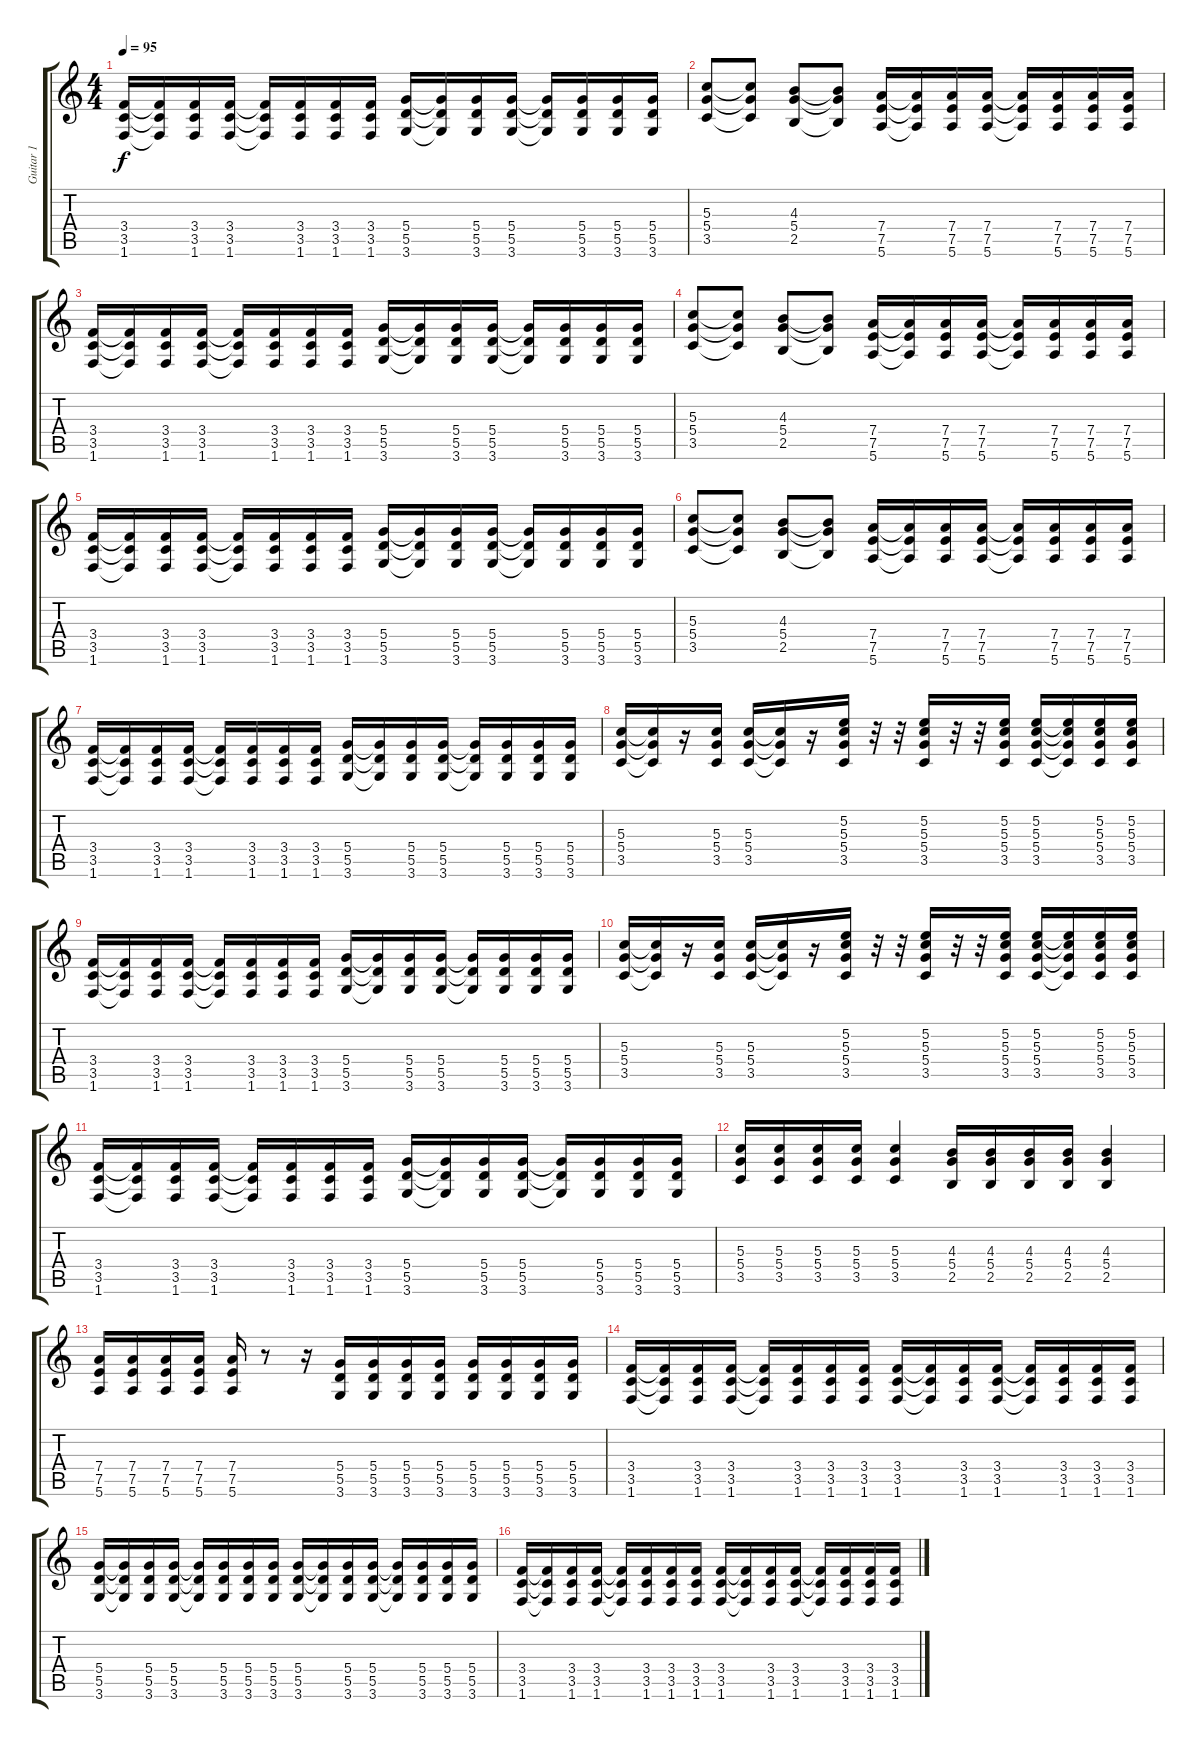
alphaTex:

\track ("Guitar 1" "Guitar 1") {instrument overdrivenguitar}
\staff {score tabs}
\tuning (E4 B3 G3 D3 A2 E2) {hide}
\ts (4 4)
\tempo 95
\clef g2
\ks c
(3.4 3.5 1.6).16{dy f} (3.4{t} 3.5{t} 1.6{t}).16 (3.4 3.5 1.6).16 (3.4 3.5 1.6).16 (3.4{t} 3.5{t} 1.6{t}).16 (3.4 3.5 1.6).16 (3.4 3.5 1.6).16 (3.4 3.5 1.6).16 (5.4 5.5 3.6).16 (5.4{t} 5.5{t} 3.6{t}).16 (5.4 5.5 3.6).16 (5.4 5.5 3.6).16 (5.4{t} 5.5{t} 3.6{t}).16 (5.4 5.5 3.6).16 (5.4 5.5 3.6).16 (5.4 5.5 3.6).16 |
(5.3 5.4 3.5).8 (5.3{t} 5.4{t} 3.5{t}).8 (4.3 5.4 2.5).8 (4.3{t} 5.4{t} 2.5{t}).8 (7.4 7.5 5.6).16 (7.4{t} 7.5{t} 5.6{t}).16 (7.4 7.5 5.6).16 (7.4 7.5 5.6).16 (7.4{t} 7.5{t} 5.6{t}).16 (7.4 7.5 5.6).16 (7.4 7.5 5.6).16 (7.4 7.5 5.6).16 |
(3.4 3.5 1.6).16 (3.4{t} 3.5{t} 1.6{t}).16 (3.4 3.5 1.6).16 (3.4 3.5 1.6).16 (3.4{t} 3.5{t} 1.6{t}).16 (3.4 3.5 1.6).16 (3.4 3.5 1.6).16 (3.4 3.5 1.6).16 (5.4 5.5 3.6).16 (5.4{t} 5.5{t} 3.6{t}).16 (5.4 5.5 3.6).16 (5.4 5.5 3.6).16 (5.4{t} 5.5{t} 3.6{t}).16 (5.4 5.5 3.6).16 (5.4 5.5 3.6).16 (5.4 5.5 3.6).16 |
(5.3 5.4 3.5).8 (5.3{t} 5.4{t} 3.5{t}).8 (4.3 5.4 2.5).8 (4.3{t} 5.4{t} 2.5{t}).8 (7.4 7.5 5.6).16 (7.4{t} 7.5{t} 5.6{t}).16 (7.4 7.5 5.6).16 (7.4 7.5 5.6).16 (7.4{t} 7.5{t} 5.6{t}).16 (7.4 7.5 5.6).16 (7.4 7.5 5.6).16 (7.4 7.5 5.6).16 |
(3.4 3.5 1.6).16 (3.4{t} 3.5{t} 1.6{t}).16 (3.4 3.5 1.6).16 (3.4 3.5 1.6).16 (3.4{t} 3.5{t} 1.6{t}).16 (3.4 3.5 1.6).16 (3.4 3.5 1.6).16 (3.4 3.5 1.6).16 (5.4 5.5 3.6).16 (5.4{t} 5.5{t} 3.6{t}).16 (5.4 5.5 3.6).16 (5.4 5.5 3.6).16 (5.4{t} 5.5{t} 3.6{t}).16 (5.4 5.5 3.6).16 (5.4 5.5 3.6).16 (5.4 5.5 3.6).16 |
(5.3 5.4 3.5).8 (5.3{t} 5.4{t} 3.5{t}).8 (4.3 5.4 2.5).8 (4.3{t} 5.4{t} 2.5{t}).8 (7.4 7.5 5.6).16 (7.4{t} 7.5{t} 5.6{t}).16 (7.4 7.5 5.6).16 (7.4 7.5 5.6).16 (7.4{t} 7.5{t} 5.6{t}).16 (7.4 7.5 5.6).16 (7.4 7.5 5.6).16 (7.4 7.5 5.6).16 |
(3.4 3.5 1.6).16 (3.4{t} 3.5{t} 1.6{t}).16 (3.4 3.5 1.6).16 (3.4 3.5 1.6).16 (3.4{t} 3.5{t} 1.6{t}).16 (3.4 3.5 1.6).16 (3.4 3.5 1.6).16 (3.4 3.5 1.6).16 (5.4 5.5 3.6).16 (5.4{t} 5.5{t} 3.6{t}).16 (5.4 5.5 3.6).16 (5.4 5.5 3.6).16 (5.4{t} 5.5{t} 3.6{t}).16 (5.4 5.5 3.6).16 (5.4 5.5 3.6).16 (5.4 5.5 3.6).16 |
(5.3 5.4 3.5).16 (5.3{t} 5.4{t} 3.5{t}).16 r.16 (5.3 5.4 3.5).16 (5.3 5.4 3.5).16 (5.3{t} 5.4{t} 3.5{t}).16 r.16 (5.2 5.3 5.4 3.5).16 r.32 r.32 (5.2 5.3 5.4 3.5).16 r.32 r.32 (5.2 5.3 5.4 3.5).16 (5.2 5.3 5.4 3.5).16 (5.2{t} 5.3{t} 5.4{t} 3.5{t}).16 (5.2 5.3 5.4 3.5).16 (5.2 5.3 5.4 3.5).16 |
(3.4 3.5 1.6).16 (3.4{t} 3.5{t} 1.6{t}).16 (3.4 3.5 1.6).16 (3.4 3.5 1.6).16 (3.4{t} 3.5{t} 1.6{t}).16 (3.4 3.5 1.6).16 (3.4 3.5 1.6).16 (3.4 3.5 1.6).16 (5.4 5.5 3.6).16 (5.4{t} 5.5{t} 3.6{t}).16 (5.4 5.5 3.6).16 (5.4 5.5 3.6).16 (5.4{t} 5.5{t} 3.6{t}).16 (5.4 5.5 3.6).16 (5.4 5.5 3.6).16 (5.4 5.5 3.6).16 |
(5.3 5.4 3.5).16 (5.3{t} 5.4{t} 3.5{t}).16 r.16 (5.3 5.4 3.5).16 (5.3 5.4 3.5).16 (5.3{t} 5.4{t} 3.5{t}).16 r.16 (5.2 5.3 5.4 3.5).16 r.32 r.32 (5.2 5.3 5.4 3.5).16 r.32 r.32 (5.2 5.3 5.4 3.5).16 (5.2 5.3 5.4 3.5).16 (5.2{t} 5.3{t} 5.4{t} 3.5{t}).16 (5.2 5.3 5.4 3.5).16 (5.2 5.3 5.4 3.5).16 |
(3.4 3.5 1.6).16 (3.4{t} 3.5{t} 1.6{t}).16 (3.4 3.5 1.6).16 (3.4 3.5 1.6).16 (3.4{t} 3.5{t} 1.6{t}).16 (3.4 3.5 1.6).16 (3.4 3.5 1.6).16 (3.4 3.5 1.6).16 (5.4 5.5 3.6).16 (5.4{t} 5.5{t} 3.6{t}).16 (5.4 5.5 3.6).16 (5.4 5.5 3.6).16 (5.4{t} 5.5{t} 3.6{t}).16 (5.4 5.5 3.6).16 (5.4 5.5 3.6).16 (5.4 5.5 3.6).16 |
(5.3 5.4 3.5).16 (5.3 5.4 3.5).16 (5.3 5.4 3.5).16 (5.3 5.4 3.5).16 (5.3 5.4 3.5).4 (4.3 5.4 2.5).16 (4.3 5.4 2.5).16 (4.3 5.4 2.5).16 (4.3 5.4 2.5).16 (4.3 5.4 2.5).4 |
(7.4 7.5 5.6).16 (7.4 7.5 5.6).16 (7.4 7.5 5.6).16 (7.4 7.5 5.6).16 (7.4 7.5 5.6).16 r.8 r.16 (5.4 5.5 3.6).16 (5.4 5.5 3.6).16 (5.4 5.5 3.6).16 (5.4 5.5 3.6).16 (5.4 5.5 3.6).16 (5.4 5.5 3.6).16 (5.4 5.5 3.6).16 (5.4 5.5 3.6).16 |
(3.4 3.5 1.6).16 (3.4{t} 3.5{t} 1.6{t}).16 (3.4 3.5 1.6).16 (3.4 3.5 1.6).16 (3.4{t} 3.5{t} 1.6{t}).16 (3.4 3.5 1.6).16 (3.4 3.5 1.6).16 (3.4 3.5 1.6).16 (3.4 3.5 1.6).16 (3.4{t} 3.5{t} 1.6{t}).16 (3.4 3.5 1.6).16 (3.4 3.5 1.6).16 (3.4{t} 3.5{t} 1.6{t}).16 (3.4 3.5 1.6).16 (3.4 3.5 1.6).16 (3.4 3.5 1.6).16 |
(5.4 5.5 3.6).16 (5.4{t} 5.5{t} 3.6{t}).16 (5.4 5.5 3.6).16 (5.4 5.5 3.6).16 (5.4{t} 5.5{t} 3.6{t}).16 (5.4 5.5 3.6).16 (5.4 5.5 3.6).16 (5.4 5.5 3.6).16 (5.4 5.5 3.6).16 (5.4{t} 5.5{t} 3.6{t}).16 (5.4 5.5 3.6).16 (5.4 5.5 3.6).16 (5.4{t} 5.5{t} 3.6{t}).16 (5.4 5.5 3.6).16 (5.4 5.5 3.6).16 (5.4 5.5 3.6).16 |
(3.4 3.5 1.6).16 (3.4{t} 3.5{t} 1.6{t}).16 (3.4 3.5 1.6).16 (3.4 3.5 1.6).16 (3.4{t} 3.5{t} 1.6{t}).16 (3.4 3.5 1.6).16 (3.4 3.5 1.6).16 (3.4 3.5 1.6).16 (3.4 3.5 1.6).16 (3.4{t} 3.5{t} 1.6{t}).16 (3.4 3.5 1.6).16 (3.4 3.5 1.6).16 (3.4{t} 3.5{t} 1.6{t}).16 (3.4 3.5 1.6).16 (3.4 3.5 1.6).16 (3.4 3.5 1.6).16
